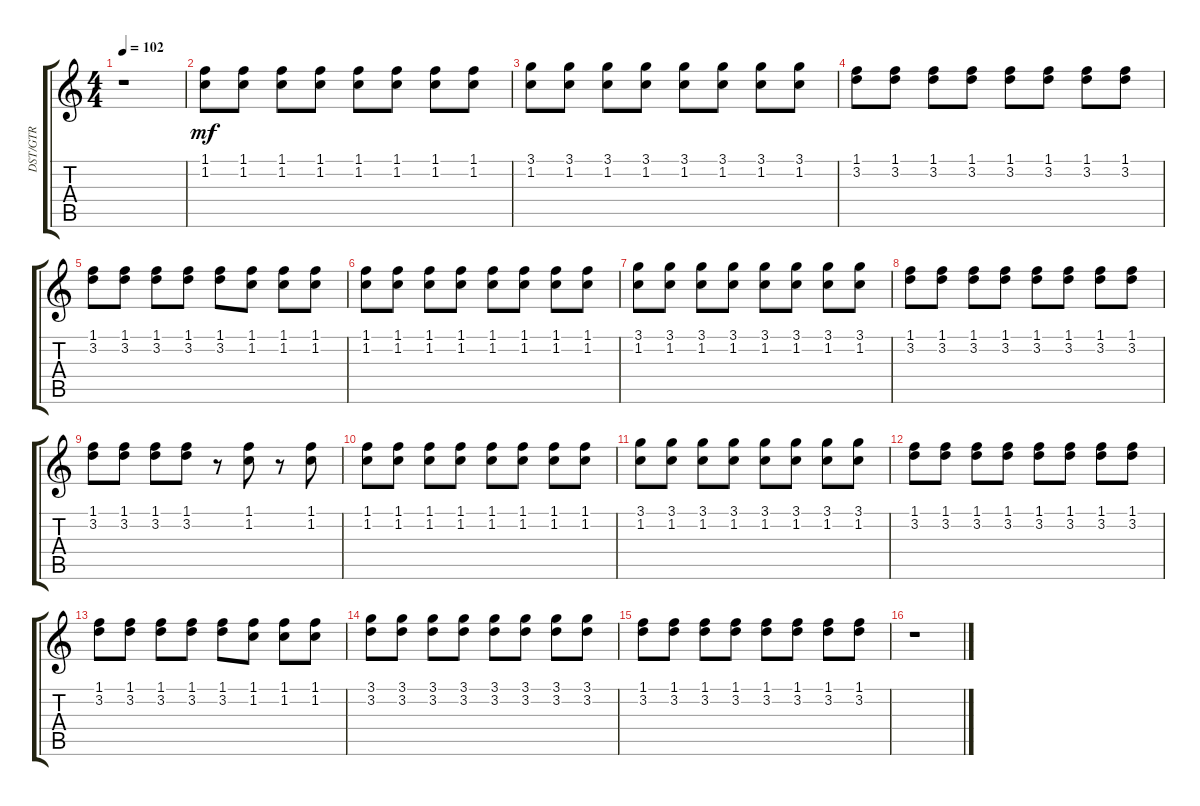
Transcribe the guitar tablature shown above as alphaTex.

\track ("DST/GTR" "DST/GTR") {instrument distortionguitar}
\staff {score tabs}
\tuning (E4 B3 G3 D3 A2 E2) {hide}
\ts (4 4)
\tempo 102
\clef g2
\ks c
r.1{dy mf} |
(1.1 1.2).8 (1.1 1.2).8 (1.1 1.2).8 (1.1 1.2).8 (1.1 1.2).8 (1.1 1.2).8 (1.1 1.2).8 (1.1 1.2).8 |
(3.1 1.2).8 (3.1 1.2).8 (3.1 1.2).8 (3.1 1.2).8 (3.1 1.2).8 (3.1 1.2).8 (3.1 1.2).8 (3.1 1.2).8 |
(1.1 3.2).8 (1.1 3.2).8 (1.1 3.2).8 (1.1 3.2).8 (1.1 3.2).8 (1.1 3.2).8 (1.1 3.2).8 (1.1 3.2).8 |
(1.1 3.2).8 (1.1 3.2).8 (1.1 3.2).8 (1.1 3.2).8 (1.1 3.2).8 (1.1 1.2).8 (1.1 1.2).8 (1.1 1.2).8 |
(1.1 1.2).8 (1.1 1.2).8 (1.1 1.2).8 (1.1 1.2).8 (1.1 1.2).8 (1.1 1.2).8 (1.1 1.2).8 (1.1 1.2).8 |
(3.1 1.2).8 (3.1 1.2).8 (3.1 1.2).8 (3.1 1.2).8 (3.1 1.2).8 (3.1 1.2).8 (3.1 1.2).8 (3.1 1.2).8 |
(1.1 3.2).8 (1.1 3.2).8 (1.1 3.2).8 (1.1 3.2).8 (1.1 3.2).8 (1.1 3.2).8 (1.1 3.2).8 (1.1 3.2).8 |
(1.1 3.2).8 (1.1 3.2).8 (1.1 3.2).8 (1.1 3.2).8 r.8 (1.1 1.2).8 r.8 (1.1 1.2).8 |
(1.1 1.2).8 (1.1 1.2).8 (1.1 1.2).8 (1.1 1.2).8 (1.1 1.2).8 (1.1 1.2).8 (1.1 1.2).8 (1.1 1.2).8 |
(3.1 1.2).8 (3.1 1.2).8 (3.1 1.2).8 (3.1 1.2).8 (3.1 1.2).8 (3.1 1.2).8 (3.1 1.2).8 (3.1 1.2).8 |
(1.1 3.2).8 (1.1 3.2).8 (1.1 3.2).8 (1.1 3.2).8 (1.1 3.2).8 (1.1 3.2).8 (1.1 3.2).8 (1.1 3.2).8 |
(1.1 3.2).8 (1.1 3.2).8 (1.1 3.2).8 (1.1 3.2).8 (1.1 3.2).8 (1.1 1.2).8 (1.1 1.2).8 (1.1 1.2).8 |
(3.1 3.2).8 (3.1 3.2).8 (3.1 3.2).8 (3.1 3.2).8 (3.1 3.2).8 (3.1 3.2).8 (3.1 3.2).8 (3.1 3.2).8 |
(1.1 3.2).8 (1.1 3.2).8 (1.1 3.2).8 (1.1 3.2).8 (1.1 3.2).8 (1.1 3.2).8 (1.1 3.2).8 (1.1 3.2).8 |
r.1
